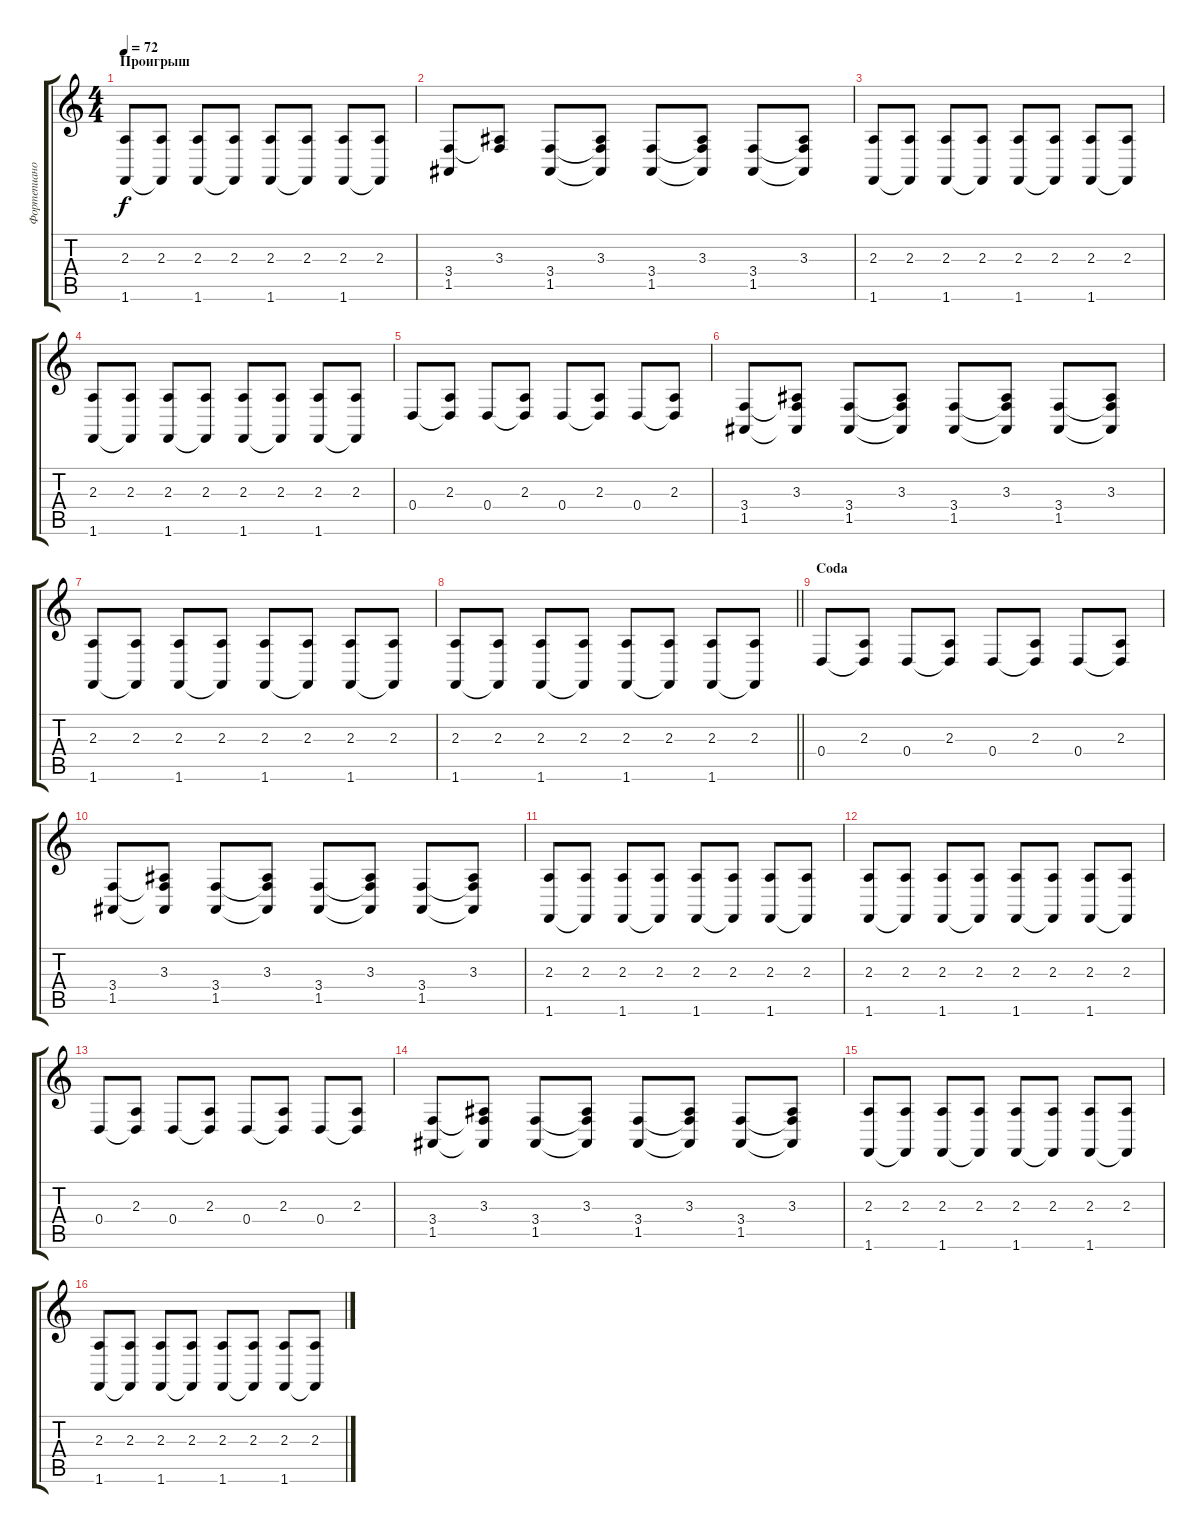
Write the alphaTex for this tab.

\track ("Фортепиано (л.р.)" "Фортепиано") {instrument acousticgrandpiano}
\staff {score tabs}
\tuning (E4 B3 G3 D3 A2 E2) {hide}
\ts (4 4)
\section ("" "Проигрыш")
\tempo 72
\clef g2
\ks c
(2.3 1.6).8{dy f} (2.3 1.6{t}).8 (2.3 1.6).8 (2.3 1.6{t}).8 (2.3 1.6).8 (2.3 1.6{t}).8 (2.3 1.6).8 (2.3 1.6{t}).8 |
(3.4 1.5).8 (3.3 3.4{t}).8 (3.4 1.5).8 (3.3 3.4{t} 1.5{t}).8 (3.4 1.5).8 (3.3 3.4{t} 1.5{t}).8 (3.4 1.5).8 (3.3 3.4{t} 1.5{t}).8 |
(2.3 1.6).8 (2.3 1.6{t}).8 (2.3 1.6).8 (2.3 1.6{t}).8 (2.3 1.6).8 (2.3 1.6{t}).8 (2.3 1.6).8 (2.3 1.6{t}).8 |
(2.3 1.6).8 (2.3 1.6{t}).8 (2.3 1.6).8 (2.3 1.6{t}).8 (2.3 1.6).8 (2.3 1.6{t}).8 (2.3 1.6).8 (2.3 1.6{t}).8 |
0.4.8 (2.3 0.4{t}).8 0.4.8 (2.3 0.4{t}).8 0.4.8 (2.3 0.4{t}).8 0.4.8 (2.3 0.4{t}).8 |
(3.4 1.5).8 (3.3 3.4{t} 1.5{t}).8 (3.4 1.5).8 (3.3 3.4{t} 1.5{t}).8 (3.4 1.5).8 (3.3 3.4{t} 1.5{t}).8 (3.4 1.5).8 (3.3 3.4{t} 1.5{t}).8 |
(2.3 1.6).8 (2.3 1.6{t}).8 (2.3 1.6).8 (2.3 1.6{t}).8 (2.3 1.6).8 (2.3 1.6{t}).8 (2.3 1.6).8 (2.3 1.6{t}).8 |
\barLineRight lightlight
(2.3 1.6).8 (2.3 1.6{t}).8 (2.3 1.6).8 (2.3 1.6{t}).8 (2.3 1.6).8 (2.3 1.6{t}).8 (2.3 1.6).8 (2.3 1.6{t}).8 |
\section ("" "Coda")
0.4.8 (2.3 0.4{t}).8 0.4.8 (2.3 0.4{t}).8 0.4.8 (2.3 0.4{t}).8 0.4.8 (2.3 0.4{t}).8 |
(3.4 1.5).8 (3.3 3.4{t} 1.5{t}).8 (3.4 1.5).8 (3.3 3.4{t} 1.5{t}).8 (3.4 1.5).8 (3.3 3.4{t} 1.5{t}).8 (3.4 1.5).8 (3.3 3.4{t} 1.5{t}).8 |
(2.3 1.6).8 (2.3 1.6{t}).8 (2.3 1.6).8 (2.3 1.6{t}).8 (2.3 1.6).8 (2.3 1.6{t}).8 (2.3 1.6).8 (2.3 1.6{t}).8 |
(2.3 1.6).8 (2.3 1.6{t}).8 (2.3 1.6).8 (2.3 1.6{t}).8 (2.3 1.6).8 (2.3 1.6{t}).8 (2.3 1.6).8 (2.3 1.6{t}).8 |
0.4.8 (2.3 0.4{t}).8 0.4.8 (2.3 0.4{t}).8 0.4.8 (2.3 0.4{t}).8 0.4.8 (2.3 0.4{t}).8 |
(3.4 1.5).8 (3.3 3.4{t} 1.5{t}).8 (3.4 1.5).8 (3.3 3.4{t} 1.5{t}).8 (3.4 1.5).8 (3.3 3.4{t} 1.5{t}).8 (3.4 1.5).8 (3.3 3.4{t} 1.5{t}).8 |
(2.3 1.6).8 (2.3 1.6{t}).8 (2.3 1.6).8 (2.3 1.6{t}).8 (2.3 1.6).8 (2.3 1.6{t}).8 (2.3 1.6).8 (2.3 1.6{t}).8 |
(2.3 1.6).8 (2.3 1.6{t}).8 (2.3 1.6).8 (2.3 1.6{t}).8 (2.3 1.6).8 (2.3 1.6{t}).8 (2.3 1.6).8 (2.3 1.6{t}).8
